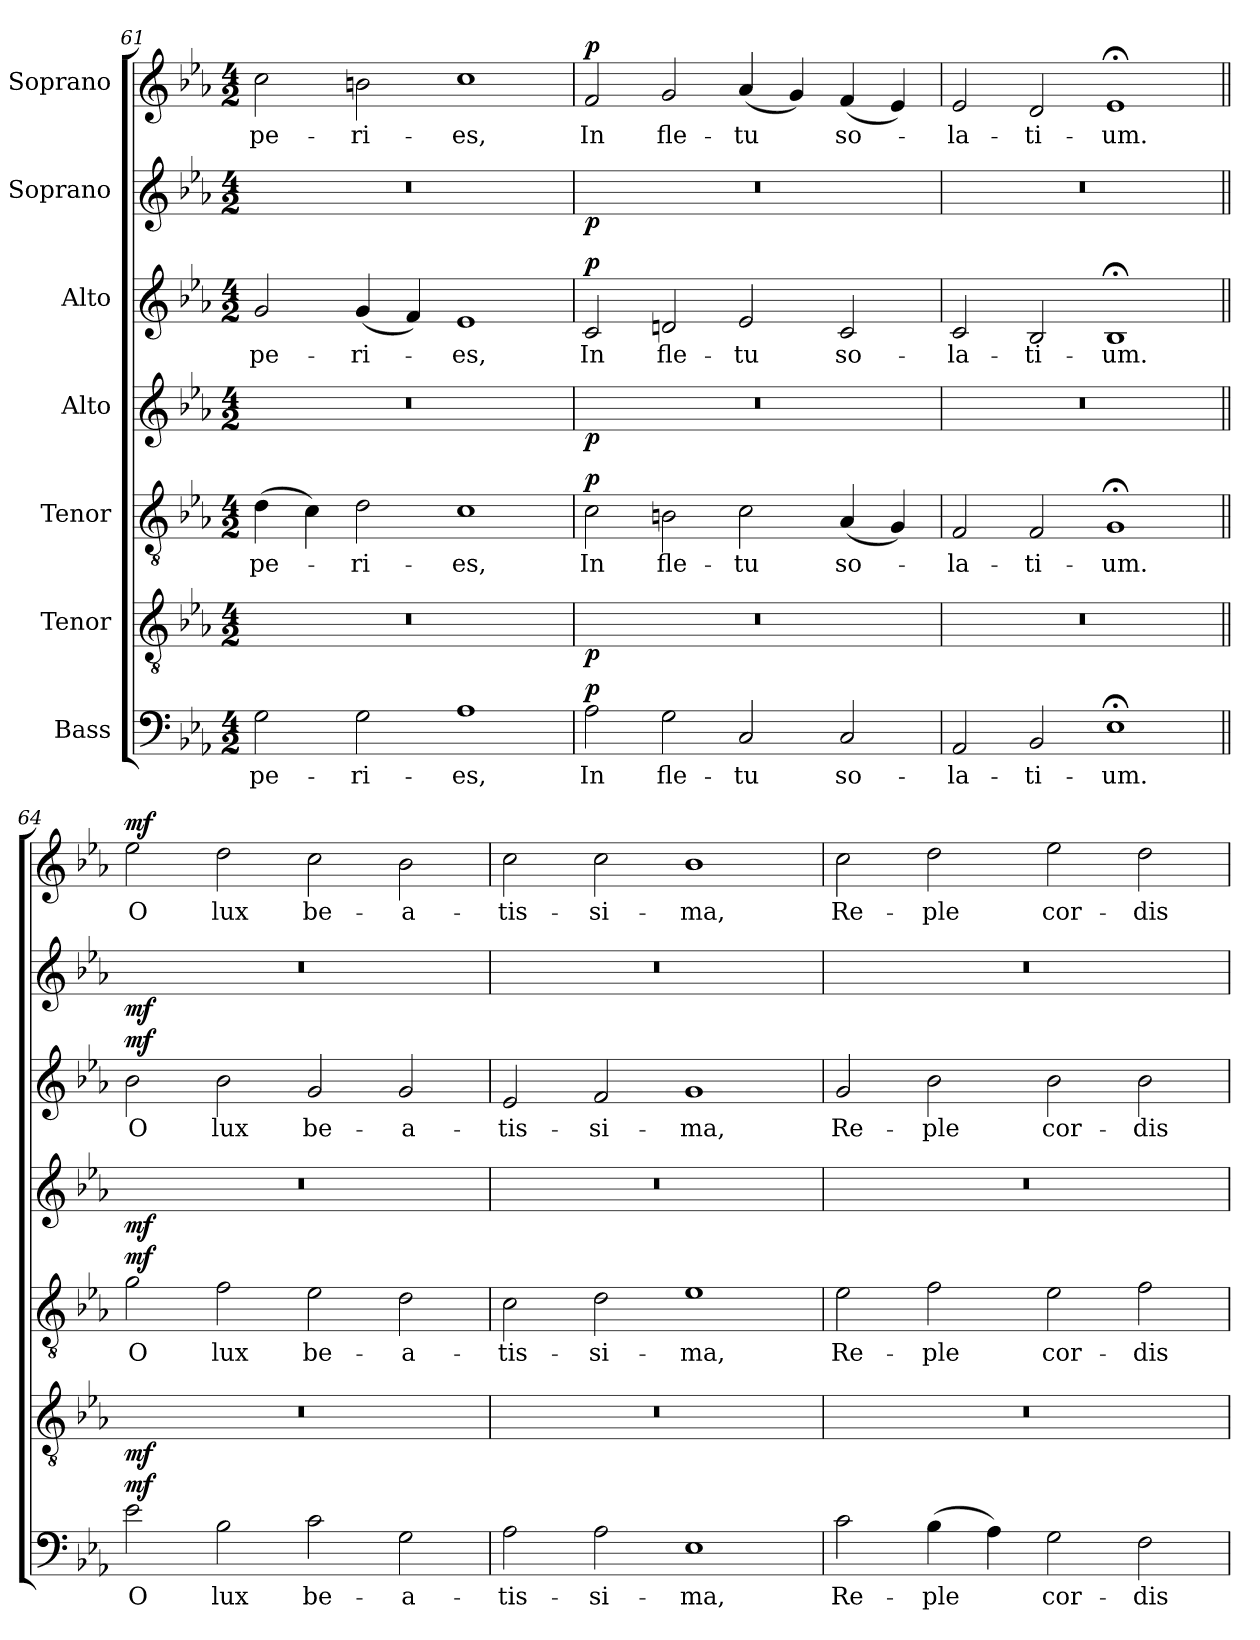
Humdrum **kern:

**kern	**text	**dynam	**kern	**dynam	**kern	**text	**dynam	**kern	**dynam	**kern	**text	**dynam	**kern	**dynam	**kern	**text	**dynam
*part7	*part7	*part7	*part6	*part6	*part5	*part5	*part5	*part4	*part4	*part3	*part3	*part3	*part2	*part2	*part1	*part1	*part1
*staff7	*staff7	*staff7	*staff6	*staff6	*staff5	*staff5	*staff5	*staff4	*staff4	*staff3	*staff3	*staff3	*staff2	*staff2	*staff1	*staff1	*staff1
*I"Bass	*	*	*I"Tenor	*	*I"Tenor	*	*	*I"Alto	*	*I"Alto	*	*	*I"Soprano	*	*I"Soprano	*	*
*clefF4	*	*	*clefGv2	*	*clefGv2	*	*	*clefG2	*	*clefG2	*	*	*clefG2	*	*clefG2	*	*
*k[b-e-a-]	*	*	*k[b-e-a-]	*	*k[b-e-a-]	*	*	*k[b-e-a-]	*	*k[b-e-a-]	*	*	*k[b-e-a-]	*	*k[b-e-a-]	*	*
*E-:	*	*	*E-:	*	*E-:	*	*	*E-:	*	*E-:	*	*	*E-:	*	*E-:	*	*
*M4/2	*	*	*M4/2	*	*M4/2	*	*	*M4/2	*	*M4/2	*	*	*M4/2	*	*M4/2	*	*
=61	=61	=61	=61	=61	=61	=61	=61	=61	=61	=61	=61	=61	=61	=61	=61	=61	=61
!	!LO:LY:b	!	!	!	!	!LO:LY:b	!	!	!	!	!LO:LY:b	!	!	!	!	!LO:LY:b	!
2G\	-pe-	.	0r	.	(>4d\	-pe-	.	0r	.	2g/	-pe-	.	0r	.	2cc\	-pe-	.
.	.	.	.	.	4c\)	.	.	.	.	.	.	.	.	.	.	.	.
!	!LO:LY:b	!	!	!	!	!LO:LY:b	!	!	!	!	!LO:LY:b	!	!	!	!	!LO:LY:b	!
2G\	-ri-	.	.	.	2d\	-ri-	.	.	.	(<4g/	-ri-	.	.	.	2bn\	-ri-	.
.	.	.	.	.	.	.	.	.	.	4f/)	.	.	.	.	.	.	.
!	!LO:LY:b	!	!	!	!	!LO:LY:b	!	!	!	!	!LO:LY:b	!	!	!	!	!LO:LY:b	!
1A-	-es,	.	.	.	1c	-es,	.	.	.	1e-	-es,	.	.	.	1cc	-es,	.
=62	=62	=62	=62	=62	=62	=62	=62	=62	=62	=62	=62	=62	=62	=62	=62	=62	=62
!	!LO:LY:b	!LO:DY:b	!	!LO:DY:b	!	!LO:LY:b	!LO:DY:b	!	!LO:DY:b	!	!LO:LY:b	!LO:DY:b	!	!LO:DY:b	!	!LO:LY:b	!LO:DY:b
2A-\	In	p	0r	p	2c\	In	p	0r	p	2c/	In	p	0r	p	2f/	In	p
!	!LO:LY:b	!	!	!	!	!LO:LY:b	!	!	!	!	!LO:LY:b	!	!	!	!	!LO:LY:b	!
2G\	fle-	.	.	.	2Bn\	fle-	.	.	.	2dn/	fle-	.	.	.	2g/	fle-	.
!	!LO:LY:b	!	!	!	!	!LO:LY:b	!	!	!	!	!LO:LY:b	!	!	!	!	!LO:LY:b	!
2C/	-tu	.	.	.	2c\	-tu	.	.	.	2e-/	-tu	.	.	.	(<4a-/	-tu	.
.	.	.	.	.	.	.	.	.	.	.	.	.	.	.	4g/)	.	.
!	!LO:LY:b	!	!	!	!	!LO:LY:b	!	!	!	!	!LO:LY:b	!	!	!	!	!LO:LY:b	!
2C/	so-	.	.	.	(<4A-/	so-	.	.	.	2c/	so-	.	.	.	(<4f/	so-	.
.	.	.	.	.	4G/)	.	.	.	.	.	.	.	.	.	4e-/)	.	.
=63	=63	=63	=63	=63	=63	=63	=63	=63	=63	=63	=63	=63	=63	=63	=63	=63	=63
!	!LO:LY:b	!	!	!	!	!LO:LY:b	!	!	!	!	!LO:LY:b	!	!	!	!	!LO:LY:b	!
2AA-/	-la-	.	0r	.	2F/	-la-	.	0r	.	2c/	-la-	.	0r	.	2e-/	-la-	.
!	!LO:LY:b	!	!	!	!	!LO:LY:b	!	!	!	!	!LO:LY:b	!	!	!	!	!LO:LY:b	!
2BB-/	-ti-	.	.	.	2F/	-ti-	.	.	.	2B-/	-ti-	.	.	.	2d/	-ti-	.
!	!LO:LY:b	!	!	!	!	!LO:LY:b	!	!	!	!	!LO:LY:b	!	!	!	!	!LO:LY:b	!
1E-;<	-um.	.	.	.	1G;<	-um.	.	.	.	1B-;<	-um.	.	.	.	1e-;<	-um.	.
!!LO:LB:g=z
=64||	=64||	=64||	=64||	=64||	=64||	=64||	=64||	=64||	=64||	=64||	=64||	=64||	=64||	=64||	=64||	=64||	=64||
!	!LO:LY:b	!LO:DY:b	!	!LO:DY:b	!	!LO:LY:b	!LO:DY:b	!	!LO:DY:b	!	!LO:LY:b	!LO:DY:b	!	!LO:DY:b	!	!LO:LY:b	!LO:DY:b
2e-\	O	mf	0r	mf	2g\	O	mf	0r	mf	2b-\	O	mf	0r	mf	2ee-\	O	mf
!	!LO:LY:b	!	!	!	!	!LO:LY:b	!	!	!	!	!LO:LY:b	!	!	!	!	!LO:LY:b	!
2B-\	lux	.	.	.	2f\	lux	.	.	.	2b-\	lux	.	.	.	2dd\	lux	.
!	!LO:LY:b	!	!	!	!	!LO:LY:b	!	!	!	!	!LO:LY:b	!	!	!	!	!LO:LY:b	!
2c\	be-	.	.	.	2e-\	be-	.	.	.	2g/	be-	.	.	.	2cc\	be-	.
!	!LO:LY:b	!	!	!	!	!LO:LY:b	!	!	!	!	!LO:LY:b	!	!	!	!	!LO:LY:b	!
2G\	-a-	.	.	.	2d\	-a-	.	.	.	2g/	-a-	.	.	.	2b-\	-a-	.
=65	=65	=65	=65	=65	=65	=65	=65	=65	=65	=65	=65	=65	=65	=65	=65	=65	=65
!	!LO:LY:b	!	!	!	!	!LO:LY:b	!	!	!	!	!LO:LY:b	!	!	!	!	!LO:LY:b	!
2A-\	-tis-	.	0r	.	2c\	-tis-	.	0r	.	2e-/	-tis-	.	0r	.	2cc\	-tis-	.
!	!LO:LY:b	!	!	!	!	!LO:LY:b	!	!	!	!	!LO:LY:b	!	!	!	!	!LO:LY:b	!
2A-\	-si-	.	.	.	2d\	-si-	.	.	.	2f/	-si-	.	.	.	2cc\	-si-	.
!	!LO:LY:b	!	!	!	!	!LO:LY:b	!	!	!	!	!LO:LY:b	!	!	!	!	!LO:LY:b	!
1E-	-ma,	.	.	.	1e-	-ma,	.	.	.	1g	-ma,	.	.	.	1b-	-ma,	.
=66	=66	=66	=66	=66	=66	=66	=66	=66	=66	=66	=66	=66	=66	=66	=66	=66	=66
!	!LO:LY:b	!	!	!	!	!LO:LY:b	!	!	!	!	!LO:LY:b	!	!	!	!	!LO:LY:b	!
2c\	Re-	.	0r	.	2e-\	Re-	.	0r	.	2g/	Re-	.	0r	.	2cc\	Re-	.
!	!LO:LY:b	!	!	!	!	!LO:LY:b	!	!	!	!	!LO:LY:b	!	!	!	!	!LO:LY:b	!
(>4B-\	-ple	.	.	.	2f\	-ple	.	.	.	2b-\	-ple	.	.	.	2dd\	-ple	.
4A-\)	.	.	.	.	.	.	.	.	.	.	.	.	.	.	.	.	.
!	!LO:LY:b	!	!	!	!	!LO:LY:b	!	!	!	!	!LO:LY:b	!	!	!	!	!LO:LY:b	!
2G\	cor-	.	.	.	2e-\	cor-	.	.	.	2b-\	cor-	.	.	.	2ee-\	cor-	.
!	!LO:LY:b	!	!	!	!	!LO:LY:b	!	!	!	!	!LO:LY:b	!	!	!	!	!LO:LY:b	!
2F\	-dis	.	.	.	2f\	-dis	.	.	.	2b-\	-dis	.	.	.	2dd\	-dis	.
=	=	=	=	=	=	=	=	=	=	=	=	=	=	=	=	=	=
*-	*-	*-	*-	*-	*-	*-	*-	*-	*-	*-	*-	*-	*-	*-	*-	*-	*-
